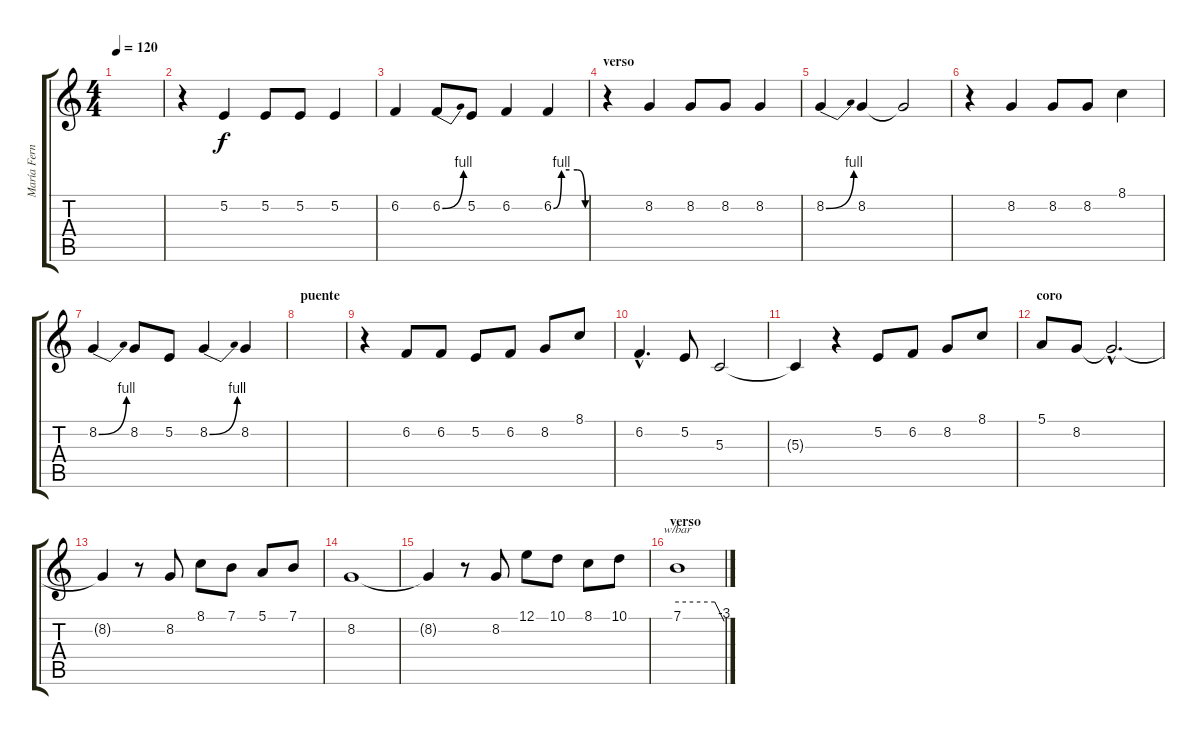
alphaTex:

\track ("María Fernanda (voz)" "María Fern") {instrument lead3calliope}
\staff {score tabs}
\tuning (E4 B3 G3 D3 A2 E2) {hide}
\ts (4 4)
\tempo 120
\clef g2
\ks c
|
r.4{volume 10} 5.2.4{dy f} 5.2.8 5.2.8 5.2.4 |
6.2.4 6.2{be (bend 0 0 60 4)}.8 5.2.8 6.2.4 6.2{be (custom 0 0 15 4 30 4 45 4 60 0)}.4 |
\section ("" "verso")
r.4{volume 11} 8.2.4 8.2.8 8.2.8 8.2.4 |
8.2{be (bend 0 0 60 4)}.4 8.2.4 8.2{t}.2 |
r.4 8.2.4 8.2.8 8.2.8 8.1.4 |
8.2{be (bend 0 0 60 4)}.4 8.2.8 5.2.8 8.2{be (bend 0 0 60 4)}.4 8.2.4 |
\section ("" "puente")
|
r.4{volume 10} 6.2.8 6.2.8 5.2.8 6.2.8 8.2.8 8.1.8 |
6.2{hac}.4{d} 5.2.8 5.3.2 |
5.3{t}.4 r.4 5.2.8 6.2.8 8.2.8 8.1.8 |
\section ("" "coro")
5.1.8 8.2.8 8.2{hac t}.2{d} |
8.2{t}.4 r.8{volume 11} 8.2.8 8.1.8 7.1.8 5.1.8 7.1.8 |
8.2.1 |
8.2{t}.4 r.8 8.2.8 12.1.8 10.1.8 8.1.8 10.1.8 |
\section ("" "verso")
7.1.1{tbe (custom default 0 0 48 0 60 -12)}
